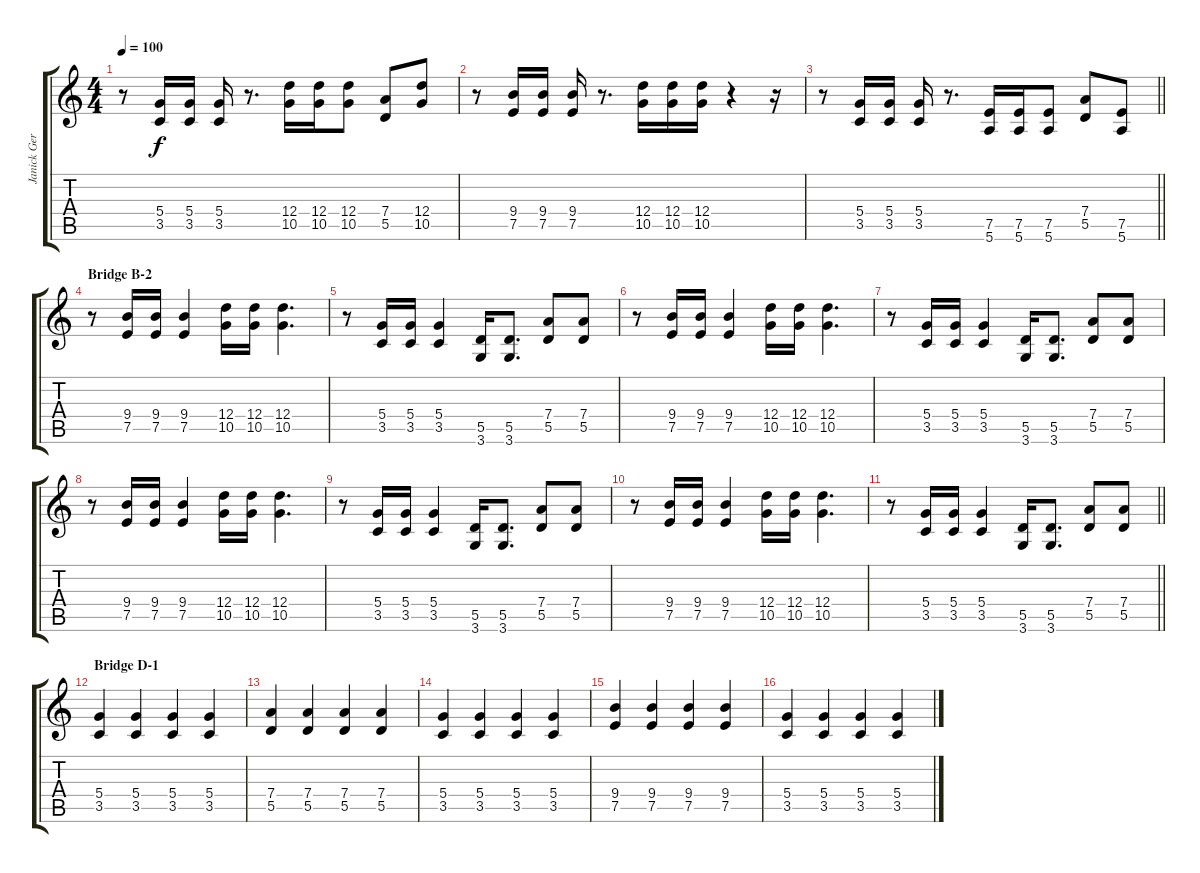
\track ("Janick Gers" "Janick Ger") {instrument distortionguitar}
\staff {score tabs}
\tuning (E4 B3 G3 D3 A2 E2) {hide}
\ts (4 4)
\tempo 100
\clef g2
\ks c
r.8{dy f} (5.4 3.5).16 (5.4 3.5).16 (5.4 3.5).16 r.8{d} (12.4 10.5).16 (12.4 10.5).16 (12.4 10.5).8 (7.4 5.5).8 (12.4 10.5).8 |
r.8 (9.4 7.5).16 (9.4 7.5).16 (9.4 7.5).16 r.8{d} (12.4 10.5).16 (12.4 10.5).16 (12.4 10.5).16 r.4 r.16 |
\barLineRight lightlight
r.8 (5.4 3.5).16 (5.4 3.5).16 (5.4 3.5).16 r.8{d} (7.5 5.6).16 (7.5 5.6).16 (7.5 5.6).8 (7.4 5.5).8 (7.5 5.6).8 |
\section ("" "Bridge B-2")
r.8 (9.4 7.5).16 (9.4 7.5).16 (9.4 7.5).4 (12.4 10.5).16 (12.4 10.5).16 (12.4 10.5).4{d} |
r.8 (5.4 3.5).16 (5.4 3.5).16 (5.4 3.5).4 (5.5 3.6).16 (5.5 3.6).8{d} (7.4 5.5).8 (7.4 5.5).8 |
r.8 (9.4 7.5).16 (9.4 7.5).16 (9.4 7.5).4 (12.4 10.5).16 (12.4 10.5).16 (12.4 10.5).4{d} |
r.8 (5.4 3.5).16 (5.4 3.5).16 (5.4 3.5).4 (5.5 3.6).16 (5.5 3.6).8{d} (7.4 5.5).8 (7.4 5.5).8 |
r.8 (9.4 7.5).16 (9.4 7.5).16 (9.4 7.5).4 (12.4 10.5).16 (12.4 10.5).16 (12.4 10.5).4{d} |
r.8 (5.4 3.5).16 (5.4 3.5).16 (5.4 3.5).4 (5.5 3.6).16 (5.5 3.6).8{d} (7.4 5.5).8 (7.4 5.5).8 |
r.8 (9.4 7.5).16 (9.4 7.5).16 (9.4 7.5).4 (12.4 10.5).16 (12.4 10.5).16 (12.4 10.5).4{d} |
\barLineRight lightlight
r.8 (5.4 3.5).16 (5.4 3.5).16 (5.4 3.5).4 (5.5 3.6).16 (5.5 3.6).8{d} (7.4 5.5).8 (7.4 5.5).8 |
\section ("" "Bridge D-1")
(5.4 3.5).4 (5.4 3.5).4 (5.4 3.5).4 (5.4 3.5).4 |
(7.4 5.5).4 (7.4 5.5).4 (7.4 5.5).4 (7.4 5.5).4 |
(5.4 3.5).4 (5.4 3.5).4 (5.4 3.5).4 (5.4 3.5).4 |
(9.4 7.5).4 (9.4 7.5).4 (9.4 7.5).4 (9.4 7.5).4 |
(5.4 3.5).4 (5.4 3.5).4 (5.4 3.5).4 (5.4 3.5).4
